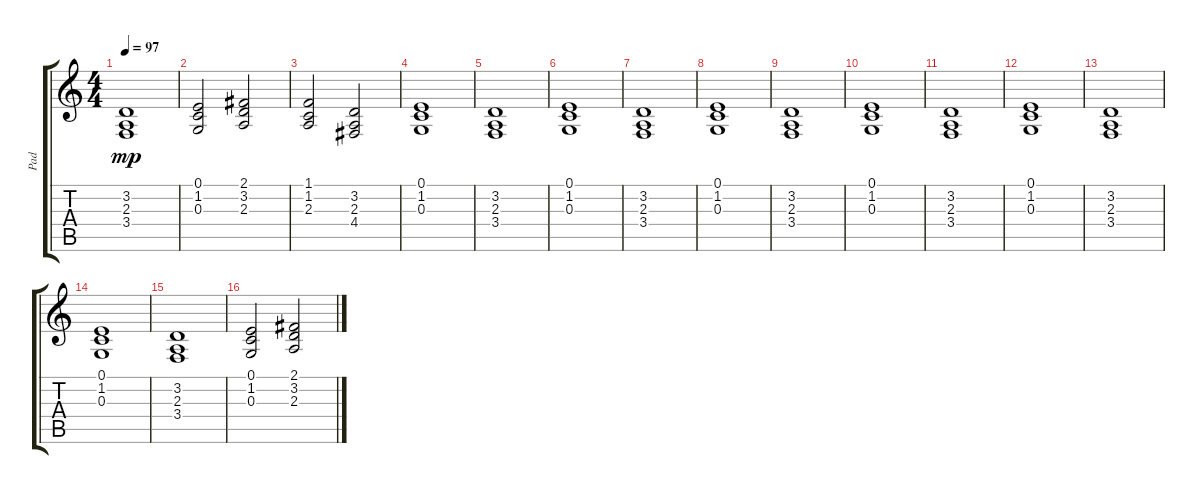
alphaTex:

\track ("Pad                 " "Pad       ") {instrument pad2warm}
\staff {score tabs}
\tuning (E4 B3 G3 D3 A2 E2) {hide}
\ts (4 4)
\tempo 97
\clef g2
\ks c
(3.2 2.3 3.4).1{dy mp} |
(0.1 1.2 0.3).2 (2.1 3.2 2.3).2 |
(1.1 1.2 2.3).2 (3.2 2.3 4.4).2 |
(0.1 1.2 0.3).1 |
(3.2 2.3 3.4).1 |
(0.1 1.2 0.3).1 |
(3.2 2.3 3.4).1 |
(0.1 1.2 0.3).1 |
(3.2 2.3 3.4).1 |
(0.1 1.2 0.3).1 |
(3.2 2.3 3.4).1 |
(0.1 1.2 0.3).1 |
(3.2 2.3 3.4).1 |
(0.1 1.2 0.3).1 |
(3.2 2.3 3.4).1 |
(0.1 1.2 0.3).2 (2.1 3.2 2.3).2
